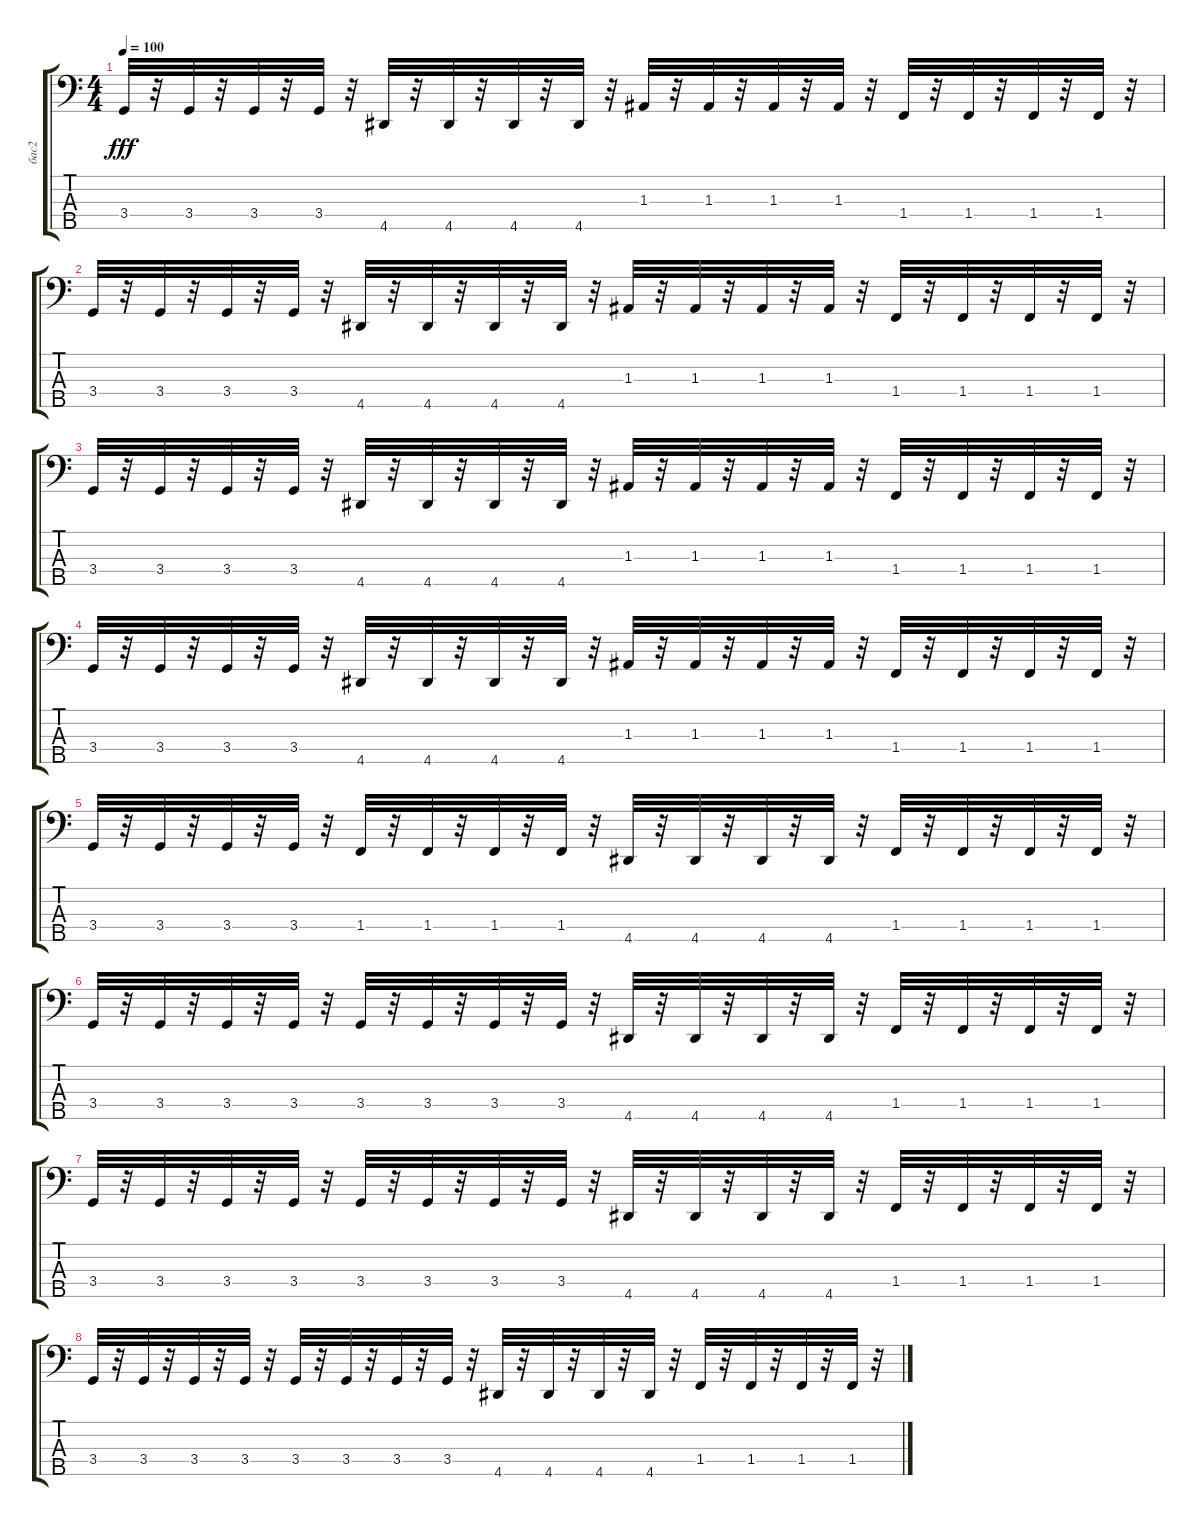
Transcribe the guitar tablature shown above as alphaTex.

\track ("бас2" "бас2") {instrument electricbassfinger}
\staff {score tabs}
\tuning (G2 D2 A1 E1 B0) {hide}
\ts (4 4)
\tempo 100
\clef f4
\ks c
3.4.32{dy fff} r.32 3.4.32 r.32 3.4.32 r.32 3.4.32 r.32 4.5.32 r.32 4.5.32 r.32 4.5.32 r.32 4.5.32 r.32 1.3.32 r.32 1.3.32 r.32 1.3.32 r.32 1.3.32 r.32 1.4.32 r.32 1.4.32 r.32 1.4.32 r.32 1.4.32 r.32 |
3.4.32 r.32 3.4.32 r.32 3.4.32 r.32 3.4.32 r.32 4.5.32 r.32 4.5.32 r.32 4.5.32 r.32 4.5.32 r.32 1.3.32 r.32 1.3.32 r.32 1.3.32 r.32 1.3.32 r.32 1.4.32 r.32 1.4.32 r.32 1.4.32 r.32 1.4.32 r.32 |
3.4.32 r.32 3.4.32 r.32 3.4.32 r.32 3.4.32 r.32 4.5.32 r.32 4.5.32 r.32 4.5.32 r.32 4.5.32 r.32 1.3.32 r.32 1.3.32 r.32 1.3.32 r.32 1.3.32 r.32 1.4.32 r.32 1.4.32 r.32 1.4.32 r.32 1.4.32 r.32 |
3.4.32 r.32 3.4.32 r.32 3.4.32 r.32 3.4.32 r.32 4.5.32 r.32 4.5.32 r.32 4.5.32 r.32 4.5.32 r.32 1.3.32 r.32 1.3.32 r.32 1.3.32 r.32 1.3.32 r.32 1.4.32 r.32 1.4.32 r.32 1.4.32 r.32 1.4.32 r.32 |
3.4.32 r.32 3.4.32 r.32 3.4.32 r.32 3.4.32 r.32 1.4.32 r.32 1.4.32 r.32 1.4.32 r.32 1.4.32 r.32 4.5.32 r.32 4.5.32 r.32 4.5.32 r.32 4.5.32 r.32 1.4.32 r.32 1.4.32 r.32 1.4.32 r.32 1.4.32 r.32 |
3.4.32 r.32 3.4.32 r.32 3.4.32 r.32 3.4.32 r.32 3.4.32 r.32 3.4.32 r.32 3.4.32 r.32 3.4.32 r.32 4.5.32 r.32 4.5.32 r.32 4.5.32 r.32 4.5.32 r.32 1.4.32 r.32 1.4.32 r.32 1.4.32 r.32 1.4.32 r.32 |
3.4.32 r.32 3.4.32 r.32 3.4.32 r.32 3.4.32 r.32 3.4.32 r.32 3.4.32 r.32 3.4.32 r.32 3.4.32 r.32 4.5.32 r.32 4.5.32 r.32 4.5.32 r.32 4.5.32 r.32 1.4.32 r.32 1.4.32 r.32 1.4.32 r.32 1.4.32 r.32 |
3.4.32 r.32 3.4.32 r.32 3.4.32 r.32 3.4.32 r.32 3.4.32 r.32 3.4.32 r.32 3.4.32 r.32 3.4.32 r.32 4.5.32 r.32 4.5.32 r.32 4.5.32 r.32 4.5.32 r.32 1.4.32 r.32 1.4.32 r.32 1.4.32 r.32 1.4.32 r.32
